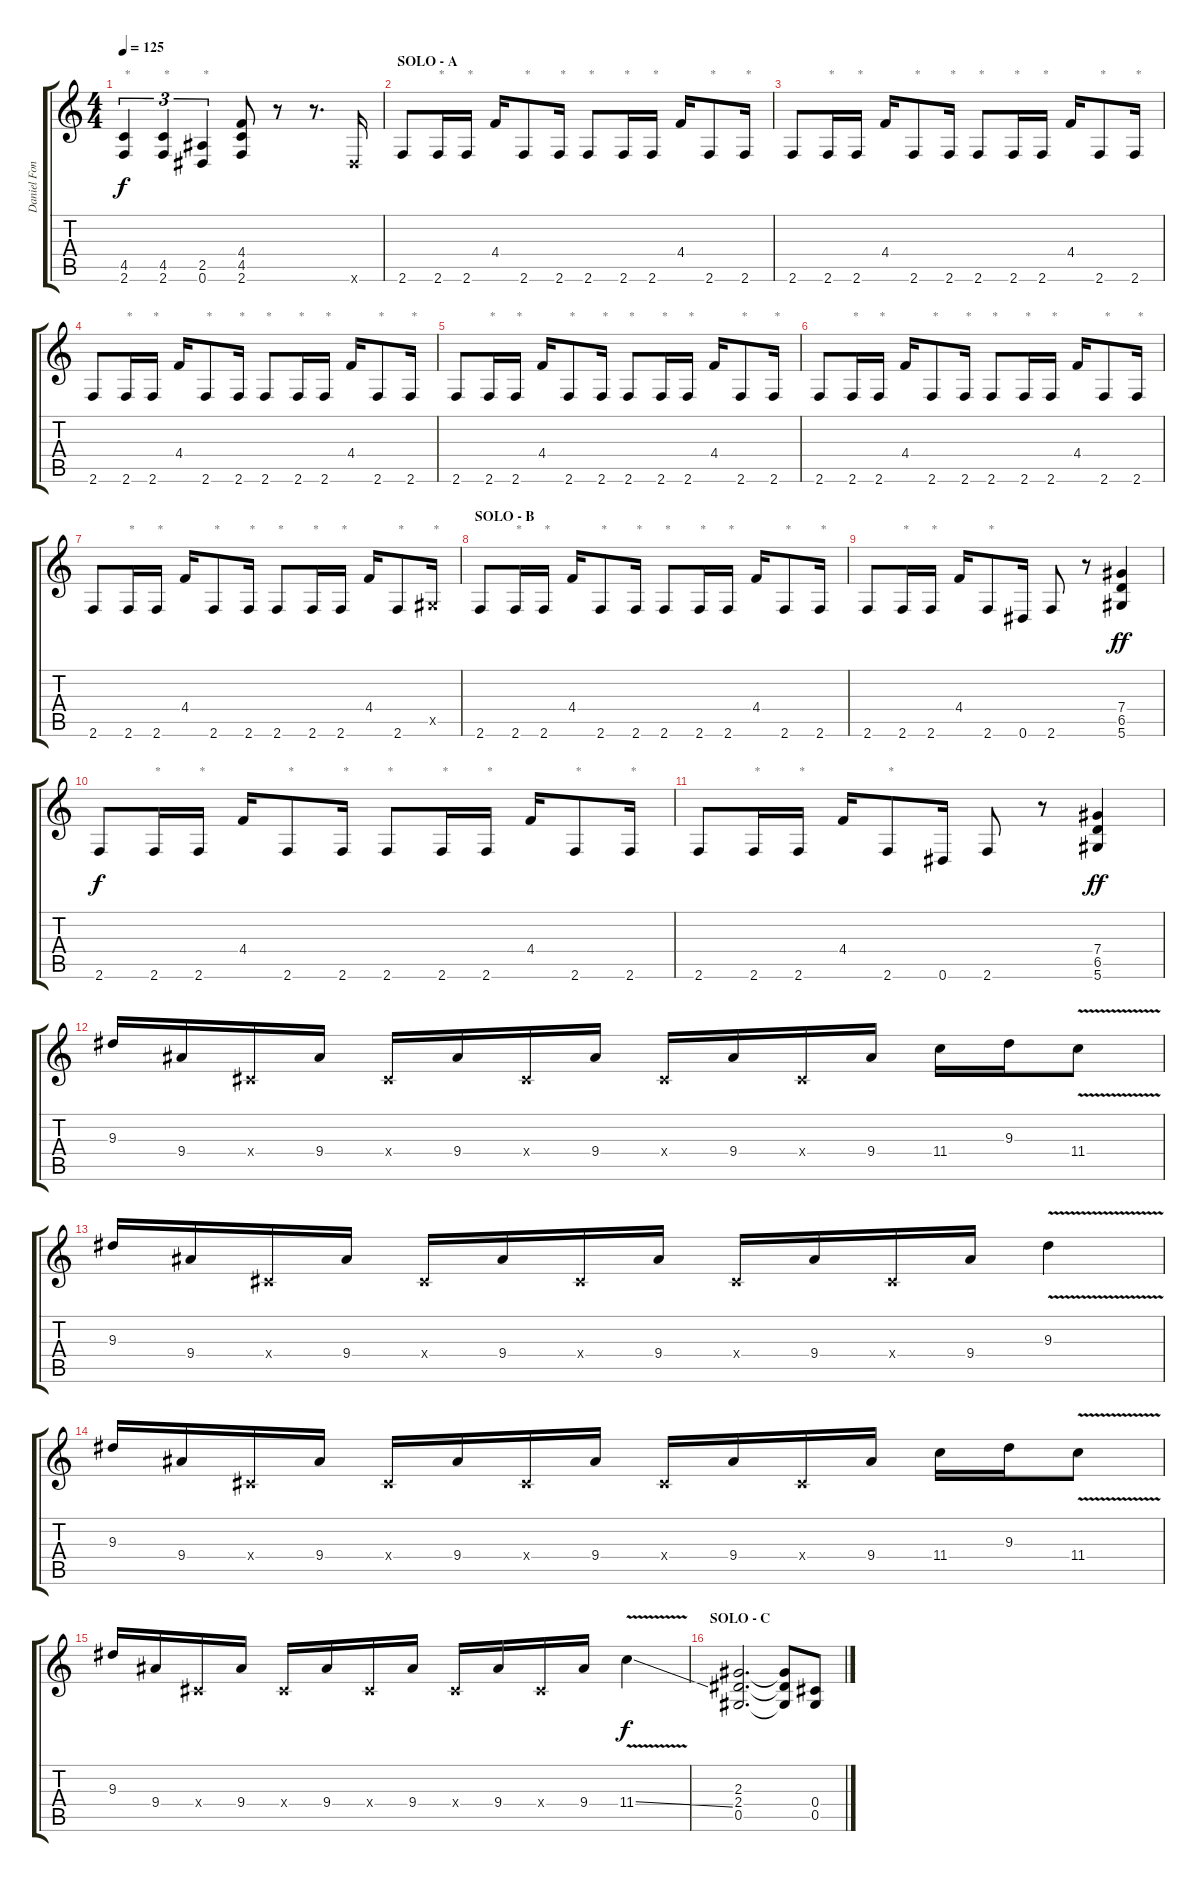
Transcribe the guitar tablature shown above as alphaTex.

\track ("Daniel Fonseca" "Daniel Fon") {instrument distortionguitar}
\staff {score tabs}
\tuning (Eb4 Bb3 Gb3 Db3 Ab2 Eb2) {hide}
\ts (4 4)
\tempo 125
\clef g2
\ks c
(4.5 2.6).4{tu (3 2) txt "*" dy f} (4.5 2.6).4{tu (3 2) txt "*"} (2.5 0.6).4{tu (3 2) txt "*"} (4.4 4.5 2.6).8 r.8 r.8{d} 0.6{x}.16 |
\section ("" "SOLO - A")
2.6.8 2.6.16{txt "*"} 2.6.16{txt "*"} 4.4.16 2.6.8{txt "*"} 2.6.16{txt "*"} 2.6.8{txt "*"} 2.6.16{txt "*"} 2.6.16{txt "*"} 4.4.16 2.6.8{txt "*"} 2.6.16{txt "*"} |
2.6.8 2.6.16{txt "*"} 2.6.16{txt "*"} 4.4.16 2.6.8{txt "*"} 2.6.16{txt "*"} 2.6.8{txt "*"} 2.6.16{txt "*"} 2.6.16{txt "*"} 4.4.16 2.6.8{txt "*"} 2.6.16{txt "*"} |
2.6.8 2.6.16{txt "*"} 2.6.16{txt "*"} 4.4.16 2.6.8{txt "*"} 2.6.16{txt "*"} 2.6.8{txt "*"} 2.6.16{txt "*"} 2.6.16{txt "*"} 4.4.16 2.6.8{txt "*"} 2.6.16{txt "*"} |
2.6.8 2.6.16{txt "*"} 2.6.16{txt "*"} 4.4.16 2.6.8{txt "*"} 2.6.16{txt "*"} 2.6.8{txt "*"} 2.6.16{txt "*"} 2.6.16{txt "*"} 4.4.16 2.6.8{txt "*"} 2.6.16{txt "*"} |
2.6.8 2.6.16{txt "*"} 2.6.16{txt "*"} 4.4.16 2.6.8{txt "*"} 2.6.16{txt "*"} 2.6.8{txt "*"} 2.6.16{txt "*"} 2.6.16{txt "*"} 4.4.16 2.6.8{txt "*"} 2.6.16{txt "*"} |
2.6.8 2.6.16{txt "*"} 2.6.16{txt "*"} 4.4.16 2.6.8{txt "*"} 2.6.16{txt "*"} 2.6.8{txt "*"} 2.6.16{txt "*"} 2.6.16{txt "*"} 4.4.16 2.6.8{txt "*"} 0.5{x}.16{txt "*"} |
\section ("" "SOLO - B")
2.6.8 2.6.16{txt "*"} 2.6.16{txt "*"} 4.4.16 2.6.8{txt "*"} 2.6.16{txt "*"} 2.6.8{txt "*"} 2.6.16{txt "*"} 2.6.16{txt "*"} 4.4.16 2.6.8{txt "*"} 2.6.16{txt "*"} |
2.6.8 2.6.16{txt "*"} 2.6.16{txt "*"} 4.4.16 2.6.8{txt "*"} 0.6.16 2.6.8 r.8 (7.4 6.5 5.6).4{dy ff} |
2.6.8{dy f} 2.6.16{txt "*"} 2.6.16{txt "*"} 4.4.16 2.6.8{txt "*"} 2.6.16{txt "*"} 2.6.8{txt "*"} 2.6.16{txt "*"} 2.6.16{txt "*"} 4.4.16 2.6.8{txt "*"} 2.6.16{txt "*"} |
2.6.8 2.6.16{txt "*"} 2.6.16{txt "*"} 4.4.16 2.6.8{txt "*"} 0.6.16 2.6.8 r.8 (7.4 6.5 5.6).4{dy ff} |
9.3.16 9.4.16 0.4{x}.16 9.4.16 0.4{x}.16 9.4.16 0.4{x}.16 9.4.16 0.4{x}.16 9.4.16 0.4{x}.16 9.4.16 11.4.16 9.3.16 11.4{v}.8 |
9.3.16 9.4.16 0.4{x}.16 9.4.16 0.4{x}.16 9.4.16 0.4{x}.16 9.4.16 0.4{x}.16 9.4.16 0.4{x}.16 9.4.16 9.3{v}.4 |
9.3.16 9.4.16 0.4{x}.16 9.4.16 0.4{x}.16 9.4.16 0.4{x}.16 9.4.16 0.4{x}.16 9.4.16 0.4{x}.16 9.4.16 11.4.16 9.3.16 11.4{v}.8 |
9.3.16 9.4.16 0.4{x}.16 9.4.16 0.4{x}.16 9.4.16 0.4{x}.16 9.4.16 0.4{x}.16 9.4.16 0.4{x}.16 9.4.16 11.4{v ss}.4{dy f} |
\section ("" "SOLO - C")
(2.3 2.4 0.5).2{d} (2.3{t} 2.4{t} 0.5{t}).8 (0.4 0.5).8
